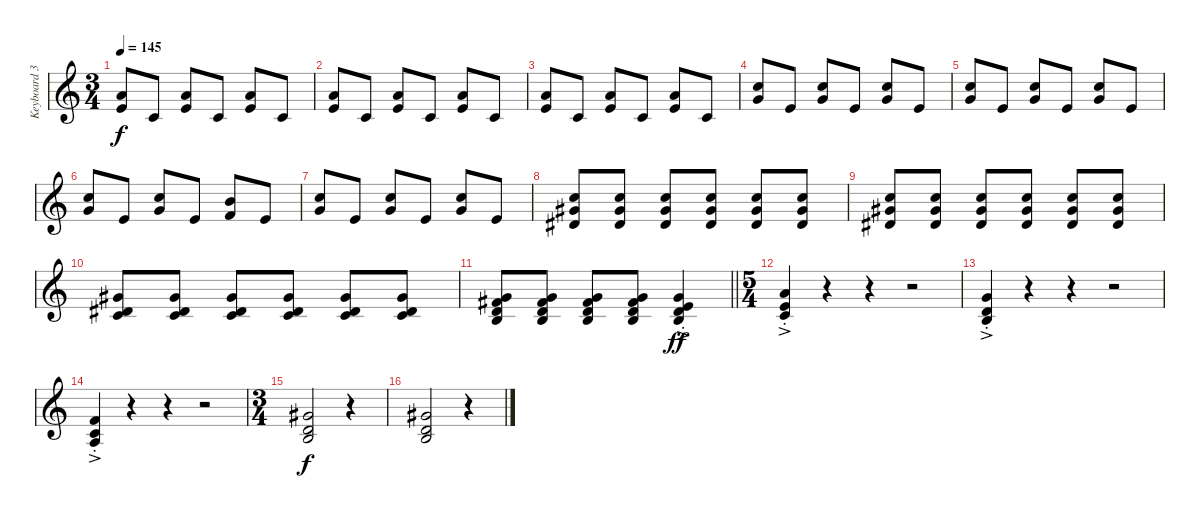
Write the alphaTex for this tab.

\track ("Keyboard 3" "Keyboard 3") {instrument stringensemble2}
\staff {score}
\tuning (E5 B4 G4 D4 A3 E3 B2) {hide}
\ts (3 4)
\tempo 145
\clef g2
\ks aminor
(2.3 2.4).8{dy f} 3.5.8 (2.3 2.4).8 3.5.8 (2.3 2.4).8 3.5.8 |
(2.3 2.4).8 3.5.8 (2.3 2.4).8 3.5.8 (2.3 2.4).8 3.5.8 |
(2.3 2.4).8 3.5.8 (2.3 2.4).8 3.5.8 (2.3 2.4).8 3.5.8 |
(1.2 0.3).8 2.4.8 (1.2 0.3).8 2.4.8 (1.2 0.3).8 2.4.8 |
(1.2 0.3).8 2.4.8 (1.2 0.3).8 2.4.8 (1.2 0.3).8 2.4.8 |
(1.2 0.3).8 2.4.8 (1.2 0.3).8 2.4.8 (0.2 3.4).8 2.4.8 |
(1.2 0.3).8 2.4.8 (1.2 0.3).8 2.4.8 (1.2 0.3).8 2.4.8 |
(1.2 1.3 1.4).8 (1.2 1.3 1.4).8 (1.2 1.3 1.4).8 (1.2 1.3 1.4).8 (1.2 1.3 1.4).8 (1.2 1.3 1.4).8 |
(1.2 1.3 1.4).8 (1.2 1.3 1.4).8 (1.2 1.3 1.4).8 (1.2 1.3 1.4).8 (1.2 1.3 1.4).8 (1.2 1.3 1.4).8 |
(1.3 1.4 3.5).8 (1.3 1.4 3.5).8 (1.3 1.4 3.5).8 (1.3 1.4 3.5).8 (1.3 1.4 3.5).8 (1.3 1.4 3.5).8 |
\barLineRight lightlight
(0.3 0.4 2.5 14.6).8 (0.3 0.4 2.5 14.6).8 (0.3 0.4 2.5 14.6).8 (0.3 0.4 2.5 14.6).8 (0.3{ac st} 0.4{ac st} 2.5{ac st} 12.6{ac st}).4{dy ff} |
\ts (5 4)
(2.3{ac st} 2.4{ac st} 3.5{ac st}).4 r.4 r.4 r.2 |
(0.3{ac st} 0.4{ac st} 2.5{ac st}).4 r.4 r.4 r.2 |
(3.4{ac st} 3.5{ac st} 5.6{ac st}).4 r.4 r.4 r.2 |
\ts (3 4)
(1.3 0.4 2.5).2{dy f} r.4 |
(1.3 0.4 2.5).2 r.4
